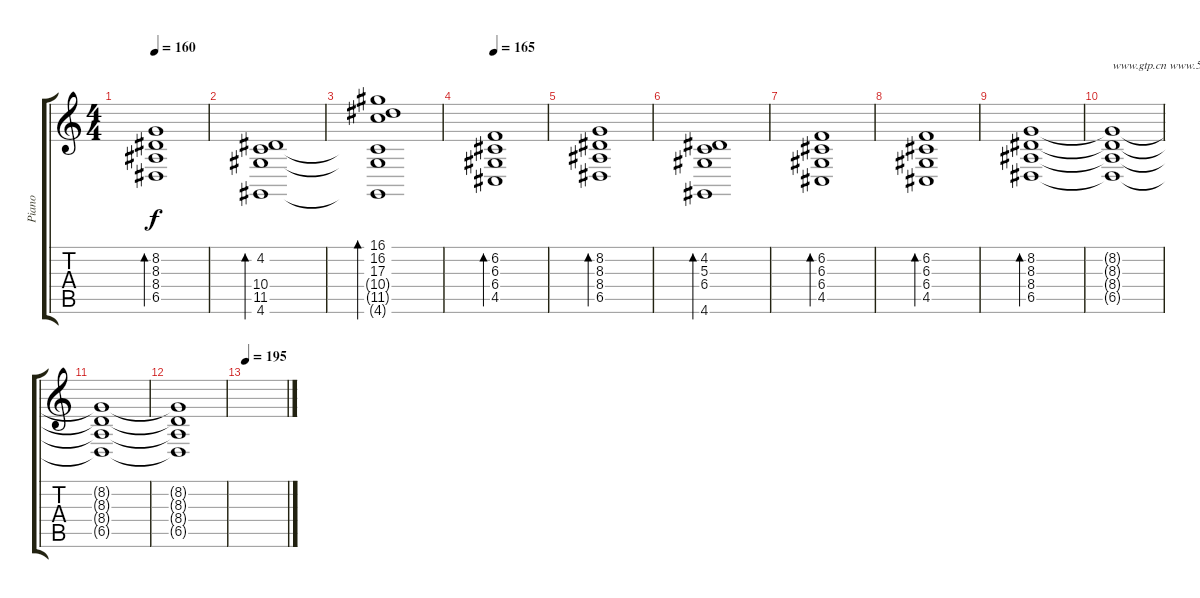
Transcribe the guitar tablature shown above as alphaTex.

\track ("Piano" "Piano") {instrument acousticgrandpiano}
\staff {score tabs}
\tuning (E4 B3 G3 D3 A2 E2) {hide}
\ts (4 4)
\tempo 160
\clef g2
\ks c
(8.2 8.3 8.4 6.5).1{bd 240 dy f} |
(4.2 10.4 11.5 4.6).1{bd 240} |
(16.1 16.2 17.3 10.4{t} 11.5{t} 4.6{t}).1{bd 240} |
\tempo 165
(6.2 6.3 6.4 4.5).1{bd 240} |
(8.2 8.3 8.4 6.5).1{bd 240} |
(4.2 5.3 6.4 4.6).1{bd 240} |
(6.2 6.3 6.4 4.5).1{bd 240} |
(6.2 6.3 6.4 4.5).1{bd 240} |
(8.2 8.3 8.4 6.5).1{bd 240} |
(8.2{t} 8.3{t} 8.4{t} 6.5{t}).1{txt "www.gtp.cn www.51gtp.com联合为您提供优秀的GTP!"} |
(8.2{t} 8.3{t} 8.4{t} 6.5{t}).1 |
(8.2{t} 8.3{t} 8.4{t} 6.5{t}).1 |
\tempo 195
